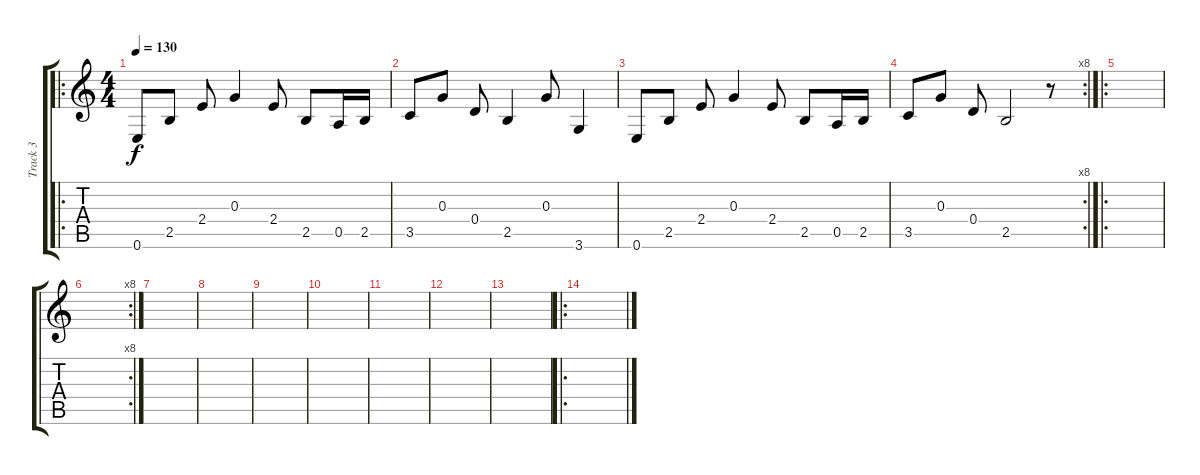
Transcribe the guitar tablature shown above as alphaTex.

\track ("Track 3" "Track 3") {instrument acousticguitarsteel}
\staff {score tabs}
\tuning (E4 B3 G3 D3 A2 E2) {hide}
\ro
\ts (4 4)
\tempo 130
\clef g2
\ks c
0.6.8{dy f} 2.5.8 2.4.8 0.3.4 2.4.8 2.5.8 0.5.16 2.5.16 |
3.5.8 0.3.8 0.4.8 2.5.4 0.3.8 3.6.4 |
0.6.8 2.5.8 2.4.8 0.3.4 2.4.8 2.5.8 0.5.16 2.5.16 |
\rc 8
3.5.8 0.3.8 0.4.8 2.5.2 r.8 |
\ro
|
\rc 8
|
|
|
|
|
|
|
|
\ro
